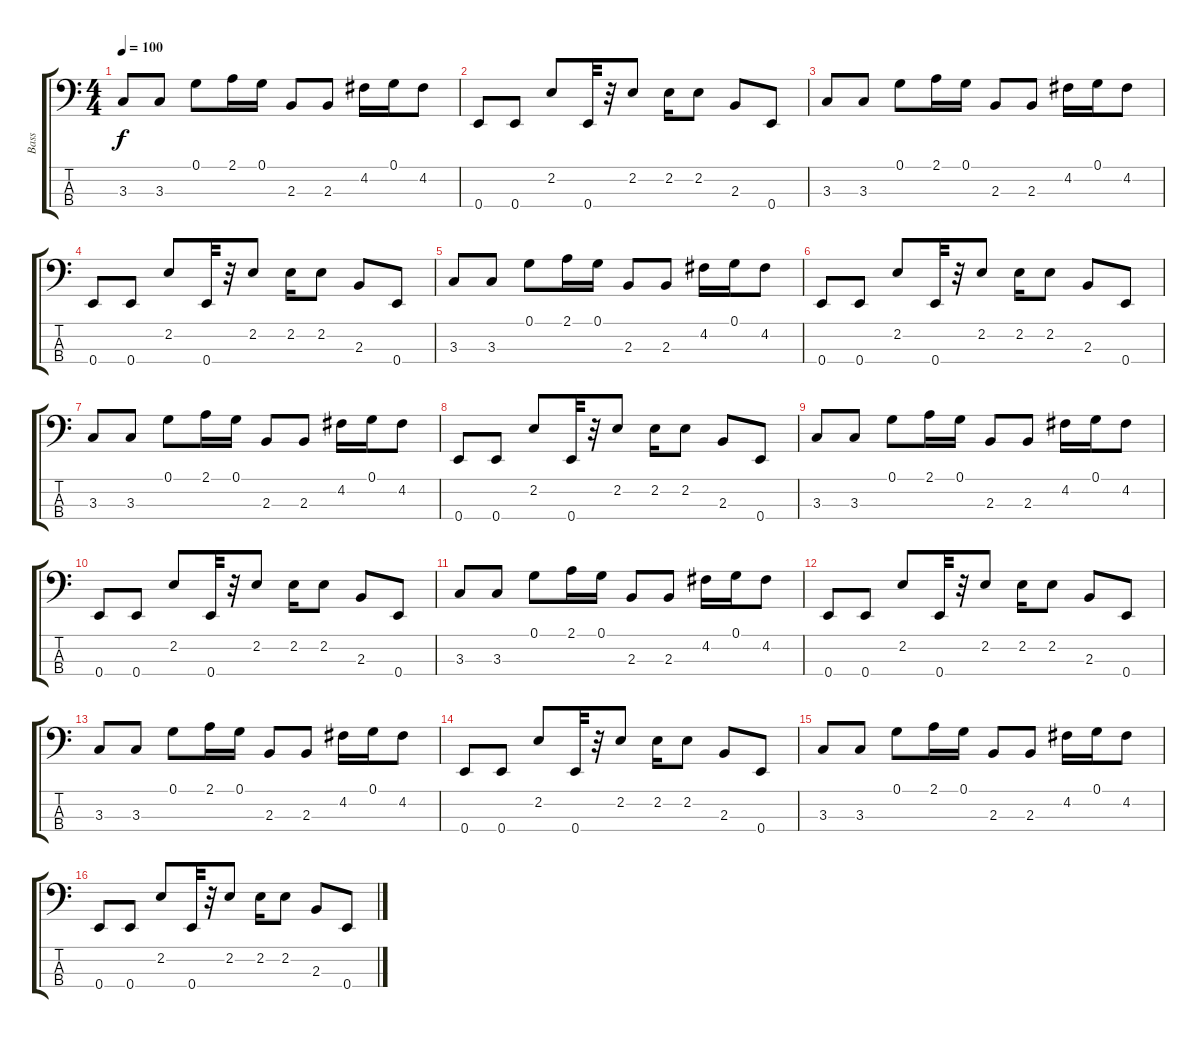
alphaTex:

\track ("Bass" "Bass") {instrument electricbassfinger}
\staff {score tabs}
\tuning (G2 D2 A1 E1) {hide}
\ts (4 4)
\tempo 100
\clef f4
\ks c
3.3.8{dy f} 3.3.8 0.1.8 2.1.16 0.1.16 2.3.8 2.3.8 4.2.16 0.1.16 4.2.8 |
0.4.8 0.4.8 2.2.8 0.4.32 r.32 2.2.8 2.2.16 2.2.8 2.3.8 0.4.8 |
3.3.8 3.3.8 0.1.8 2.1.16 0.1.16 2.3.8 2.3.8 4.2.16 0.1.16 4.2.8 |
0.4.8 0.4.8 2.2.8 0.4.32 r.32 2.2.8 2.2.16 2.2.8 2.3.8 0.4.8 |
3.3.8 3.3.8 0.1.8 2.1.16 0.1.16 2.3.8 2.3.8 4.2.16 0.1.16 4.2.8 |
0.4.8 0.4.8 2.2.8 0.4.32 r.32 2.2.8 2.2.16 2.2.8 2.3.8 0.4.8 |
3.3.8 3.3.8 0.1.8 2.1.16 0.1.16 2.3.8 2.3.8 4.2.16 0.1.16 4.2.8 |
0.4.8 0.4.8 2.2.8 0.4.32 r.32 2.2.8 2.2.16 2.2.8 2.3.8 0.4.8 |
3.3.8 3.3.8 0.1.8 2.1.16 0.1.16 2.3.8 2.3.8 4.2.16 0.1.16 4.2.8 |
0.4.8 0.4.8 2.2.8 0.4.32 r.32 2.2.8 2.2.16 2.2.8 2.3.8 0.4.8 |
3.3.8 3.3.8 0.1.8 2.1.16 0.1.16 2.3.8 2.3.8 4.2.16 0.1.16 4.2.8 |
0.4.8 0.4.8 2.2.8 0.4.32 r.32 2.2.8 2.2.16 2.2.8 2.3.8 0.4.8 |
3.3.8 3.3.8 0.1.8 2.1.16 0.1.16 2.3.8 2.3.8 4.2.16 0.1.16 4.2.8 |
0.4.8 0.4.8 2.2.8 0.4.32 r.32 2.2.8 2.2.16 2.2.8 2.3.8 0.4.8 |
3.3.8 3.3.8 0.1.8 2.1.16 0.1.16 2.3.8 2.3.8 4.2.16 0.1.16 4.2.8 |
0.4.8 0.4.8 2.2.8 0.4.32 r.32 2.2.8 2.2.16 2.2.8 2.3.8 0.4.8
